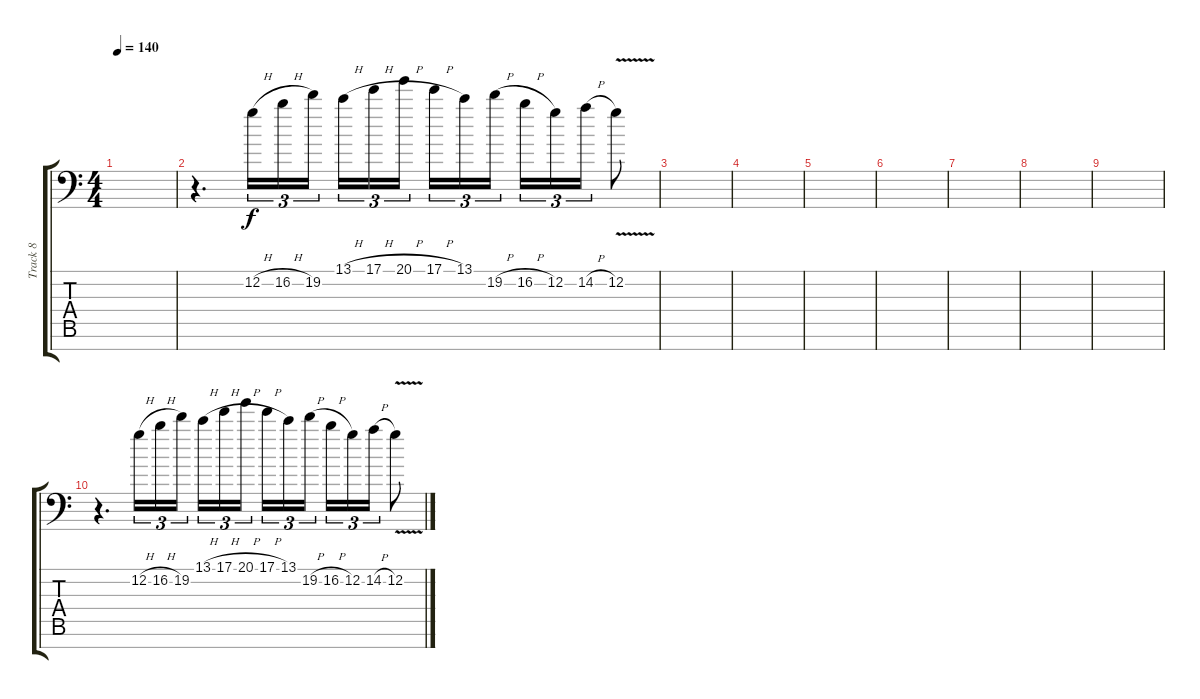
\track ("Track 8" "Track 8") {instrument distortionguitar}
\staff {score tabs}
\tuning (B3 G3 D3 A2 E2 A1 E1) {hide}
\ts (4 4)
\tempo 140
\clef f4
\ks c
|
r.4{d} 12.2{h}.16{tu (3 2)} 16.2{h}.16{tu (3 2)} 19.2.16{tu (3 2)} 13.1{h}.16{tu (3 2)} 17.1{h}.16{tu (3 2)} 20.1{h}.16{tu (3 2) beam splitsecondary} 17.1{h}.16{tu (3 2)} 13.1.16{tu (3 2)} 19.2{h}.16{tu (3 2)} 16.2{h}.16{tu (3 2)} 12.2.16{tu (3 2)} 14.2{h}.16{tu (3 2)} 12.2{v}.8 |
|
|
|
|
|
|
|
r.4{d} 12.2{h}.16{tu (3 2)} 16.2{h}.16{tu (3 2)} 19.2.16{tu (3 2)} 13.1{h}.16{tu (3 2)} 17.1{h}.16{tu (3 2)} 20.1{h}.16{tu (3 2) beam splitsecondary} 17.1{h}.16{tu (3 2)} 13.1.16{tu (3 2)} 19.2{h}.16{tu (3 2)} 16.2{h}.16{tu (3 2)} 12.2.16{tu (3 2)} 14.2{h}.16{tu (3 2)} 12.2{v}.8
